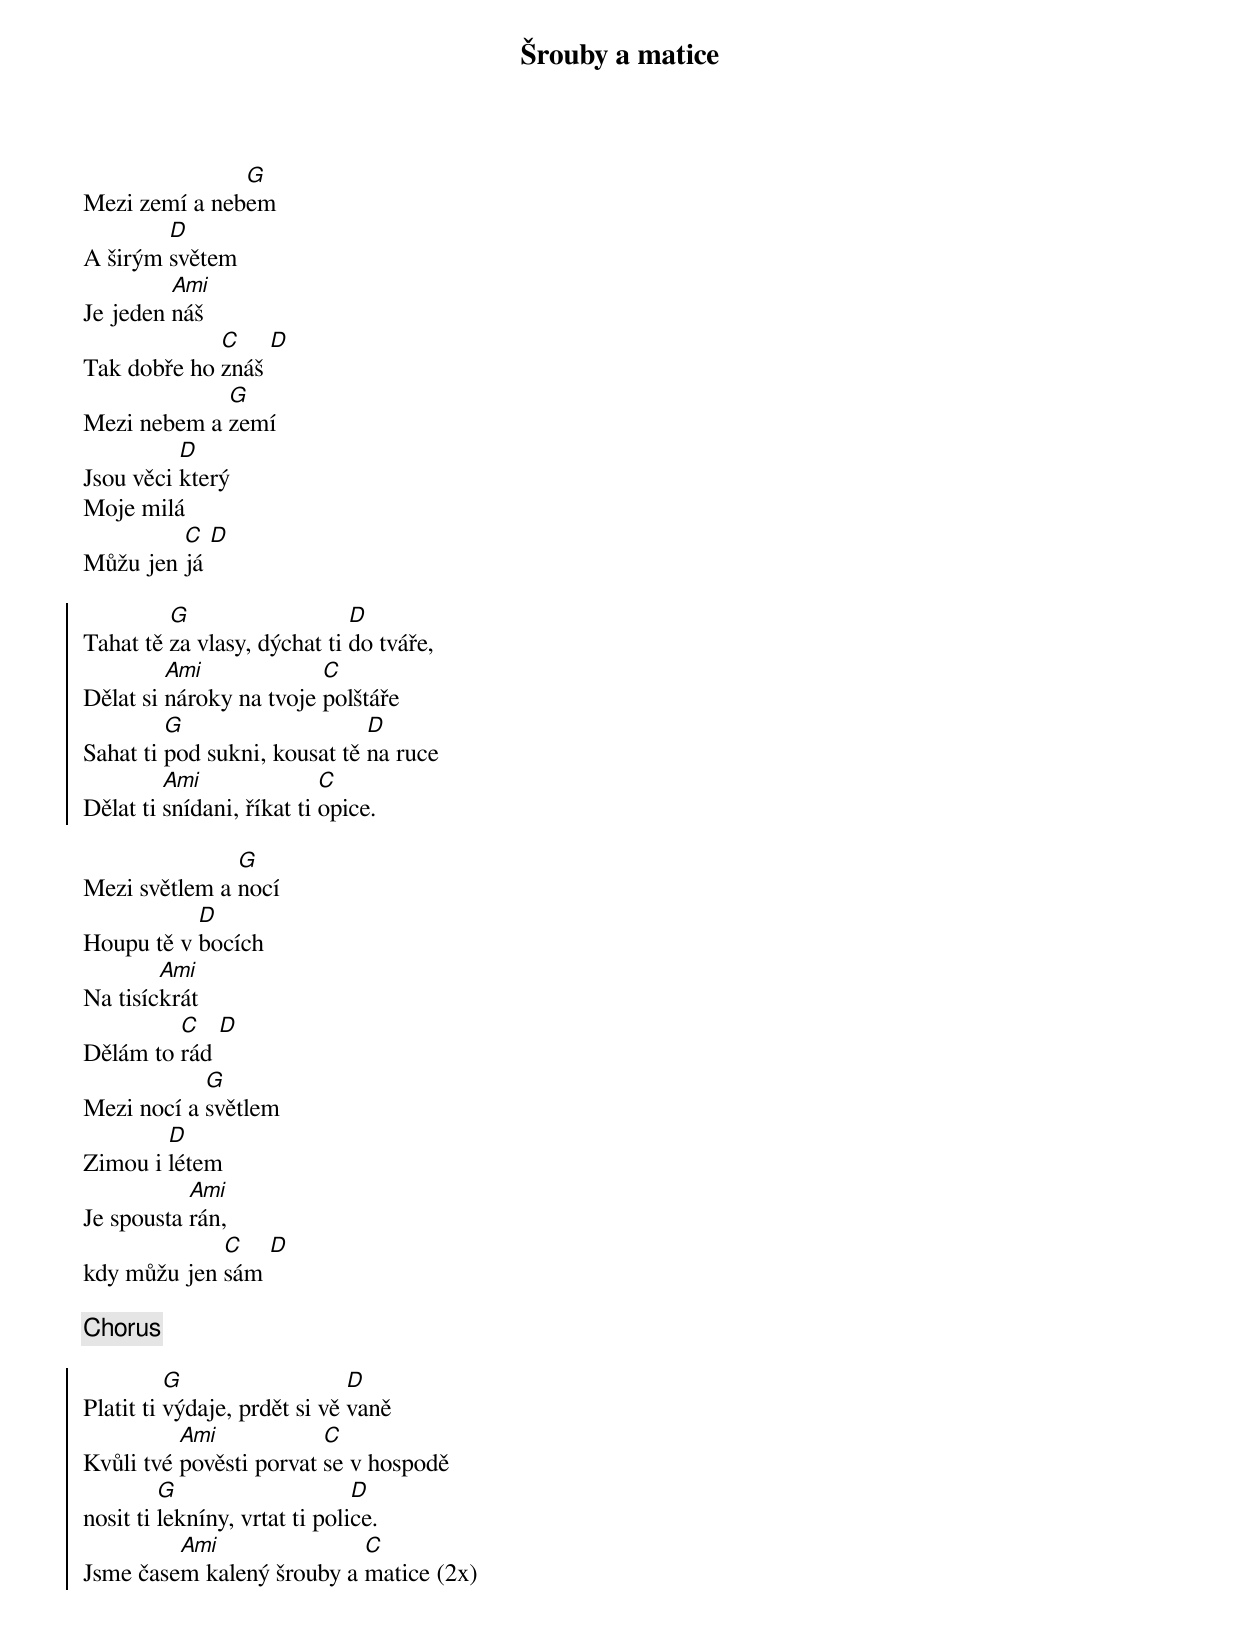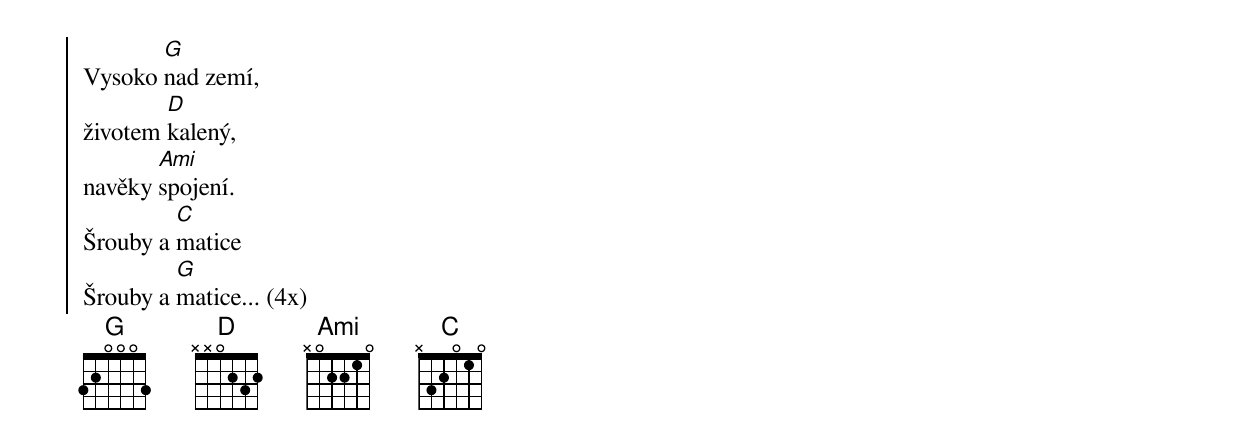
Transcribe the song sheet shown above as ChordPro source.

{title: Šrouby a matice}
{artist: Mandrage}
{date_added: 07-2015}
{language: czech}
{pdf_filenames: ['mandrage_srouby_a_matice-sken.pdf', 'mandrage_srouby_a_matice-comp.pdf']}
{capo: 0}
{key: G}
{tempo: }
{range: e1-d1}
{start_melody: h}
{start_of_verse}
Mezi zemí a neb[G]em
A širým [D]světem
Je jeden [Ami]náš
Tak dobře ho [C]znáš [D]
Mezi nebem a [G]zemí
Jsou věci [D]který
Moje milá
Můžu jen [C]já [D]
{end_of_verse}

{start_of_chorus}
Tahat tě [G]za vlasy, dýchat ti [D]do tváře,
Dělat si [Ami]nároky na tvoje [C]polštáře
Sahat ti [G]pod sukni, kousat tě [D]na ruce
Dělat ti [Ami]snídani, říkat ti [C]opice.
{end_of_chorus}

{start_of_verse}
Mezi světlem a [G]nocí
Houpu tě v [D]bocích
Na tisíc[Ami]krát
Dělám to [C]rád [D]
Mezi nocí a [G]světlem
Zimou i [D]létem
Je spousta [Ami]rán,
kdy můžu jen [C]sám [D]
{end_of_verse}

{chorus}

{start_of_chorus}
Platit ti [G]výdaje, prdět si vě [D]vaně
Kvůli tvé [Ami]pověsti porvat [C]se v hospodě
nosit ti [G]lekníny, vrtat ti poli[D]ce.
Jsme čase[Ami]m kalený šrouby a [C]matice (2x)
{end_of_chorus}

{start_of_chorus}
Vysoko [G]nad zemí,
životem [D]kalený,
navěky [Ami]spojení.
Šrouby a [C]matice
Šrouby a [G]matice... (4x)
{end_of_chorus}
